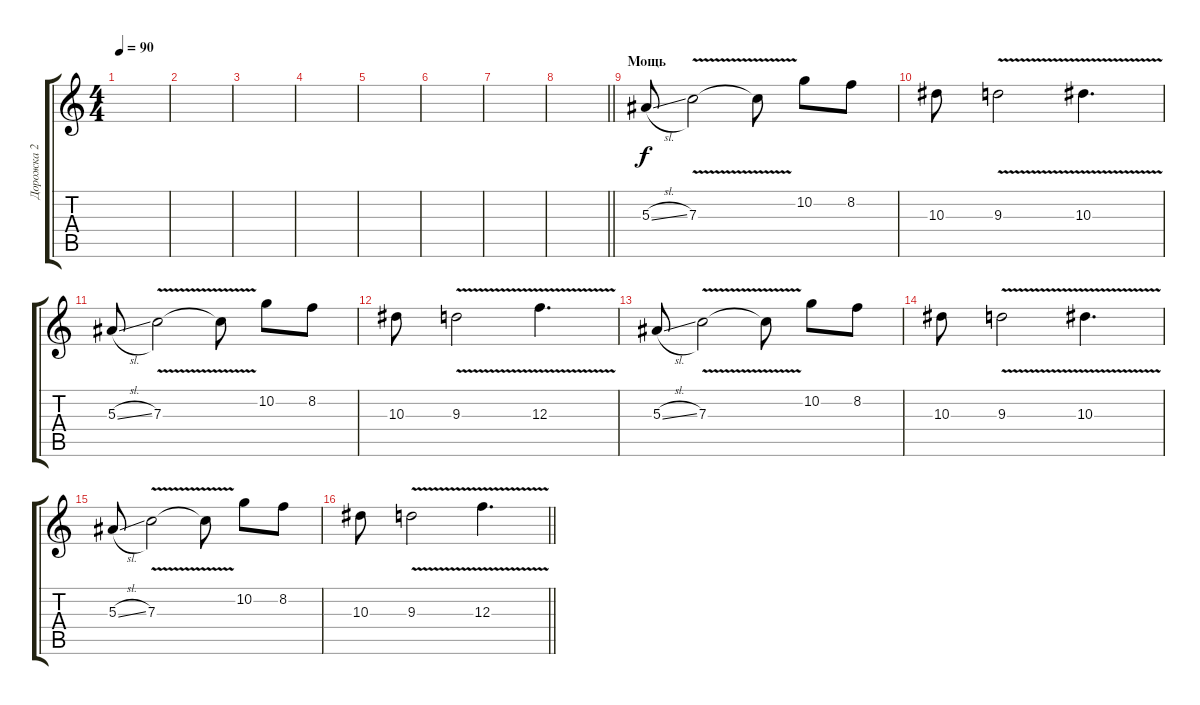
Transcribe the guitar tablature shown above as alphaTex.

\track ("Дорожка 2" "Дорожка 2") {instrument acousticguitarsteel}
\staff {score tabs}
\tuning (D4 A3 F3 C3 G2 C2) {hide}
\ts (4 4)
\tempo 90
\clef g2
\ks c
|
|
|
|
|
|
|
\barLineRight lightlight
|
\section ("" "Мощь")
5.3{sl}.8{instrument distortionguitar} 7.3{v}.2 7.3{t}.8 10.2.8 8.2.8 |
10.3.8 9.3{v}.2 10.3{v}.4{d} |
5.3{sl}.8 7.3{v}.2 7.3{t}.8 10.2.8 8.2.8 |
10.3.8 9.3{v}.2 12.3{v}.4{d} |
5.3{sl}.8 7.3{v}.2 7.3{t}.8 10.2.8 8.2.8 |
10.3.8 9.3{v}.2 10.3{v}.4{d} |
5.3{sl}.8 7.3{v}.2 7.3{t}.8 10.2.8 8.2.8 |
\barLineRight lightlight
10.3.8 9.3{v}.2 12.3{v}.4{d}
